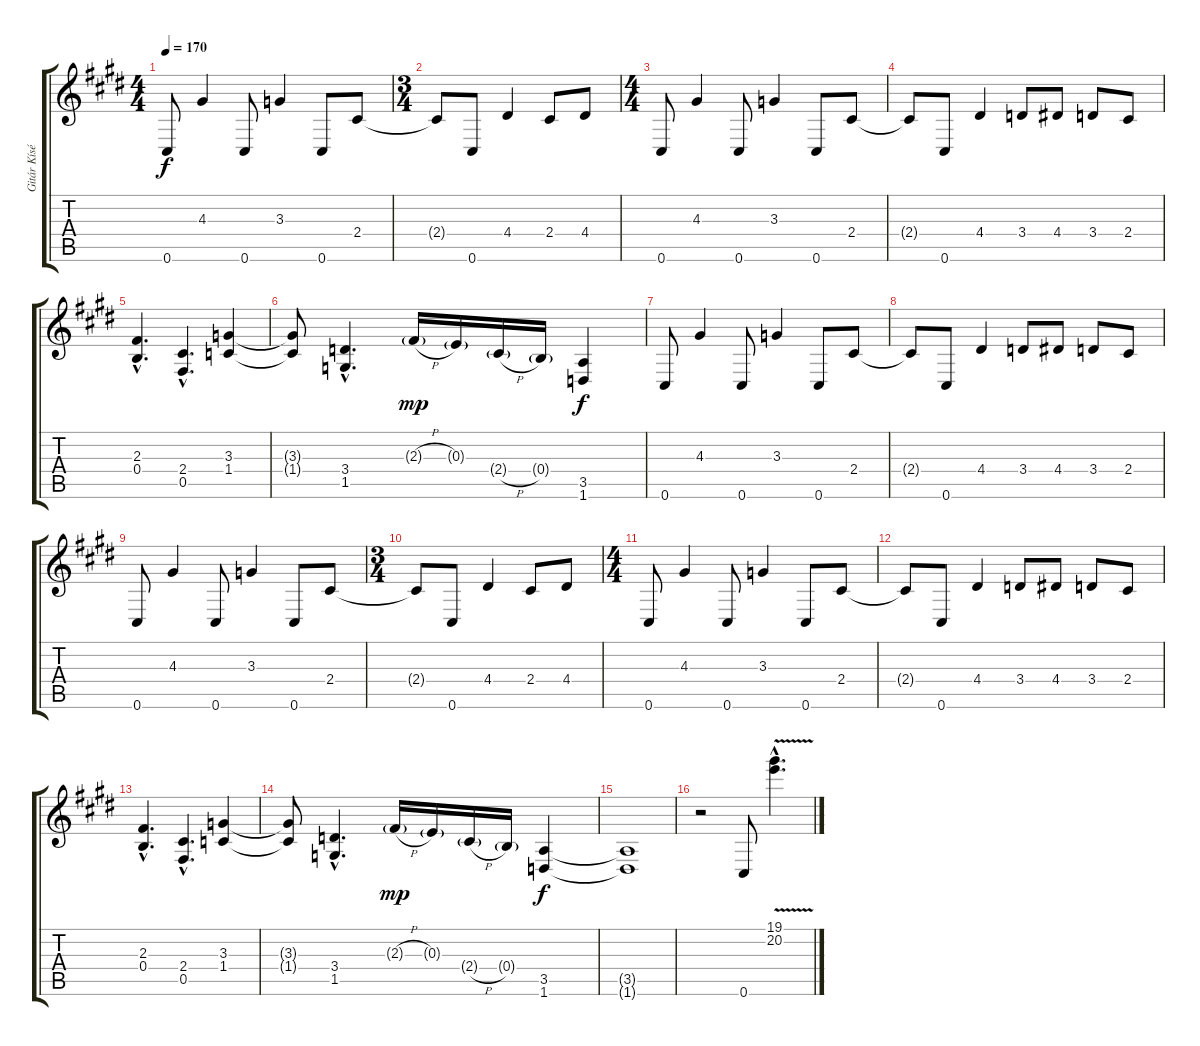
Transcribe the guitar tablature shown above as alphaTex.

\track ("Gitár Kíséret 1" "Gitár Kísé") {instrument distortionguitar}
\staff {score tabs}
\tuning (Db4 Ab3 E3 B2 Gb2 Db2) {hide}
\ts (4 4)
\tempo 170
\clef g2
\ks c#minor
0.6.8{dy f} 4.3.4 0.6.8 3.3.4 0.6.8 2.4.8 |
\ts (3 4)
2.4{t}.8 0.6.8 4.4.4 2.4.8 4.4.8 |
\ts (4 4)
0.6.8 4.3.4 0.6.8 3.3.4 0.6.8 2.4.8 |
2.4{t}.8 0.6.8 4.4.4 3.4.8 4.4.8 3.4.8 2.4.8 |
(2.3{hac} 0.4{hac}).4{d} (2.4{hac} 0.5{hac}).4{d} (3.3 1.4).4 |
(3.3{t} 1.4{t}).8 (3.4{hac} 1.5{hac}).4{d} 2.3{h g}.16{dy mp} 0.3{g}.16 2.4{h g}.16 0.4{g}.16 (3.5 1.6).4{dy f} |
0.6.8 4.3.4 0.6.8 3.3.4 0.6.8 2.4.8 |
2.4{t}.8 0.6.8 4.4.4 3.4.8 4.4.8 3.4.8 2.4.8 |
0.6.8 4.3.4 0.6.8 3.3.4 0.6.8 2.4.8 |
\ts (3 4)
2.4{t}.8 0.6.8 4.4.4 2.4.8 4.4.8 |
\ts (4 4)
0.6.8 4.3.4 0.6.8 3.3.4 0.6.8 2.4.8 |
2.4{t}.8 0.6.8 4.4.4 3.4.8 4.4.8 3.4.8 2.4.8 |
(2.3{hac} 0.4{hac}).4{d} (2.4{hac} 0.5{hac}).4{d} (3.3 1.4).4 |
(3.3{t} 1.4{t}).8 (3.4{hac} 1.5{hac}).4{d} 2.3{h g}.16{dy mp} 0.3{g}.16 2.4{h g}.16 0.4{g}.16 (3.5 1.6).4{dy f} |
(3.5{t} 1.6{t}).1 |
r.2 0.6.8 (19.1{v hac} 20.2{hac}).4{d}
